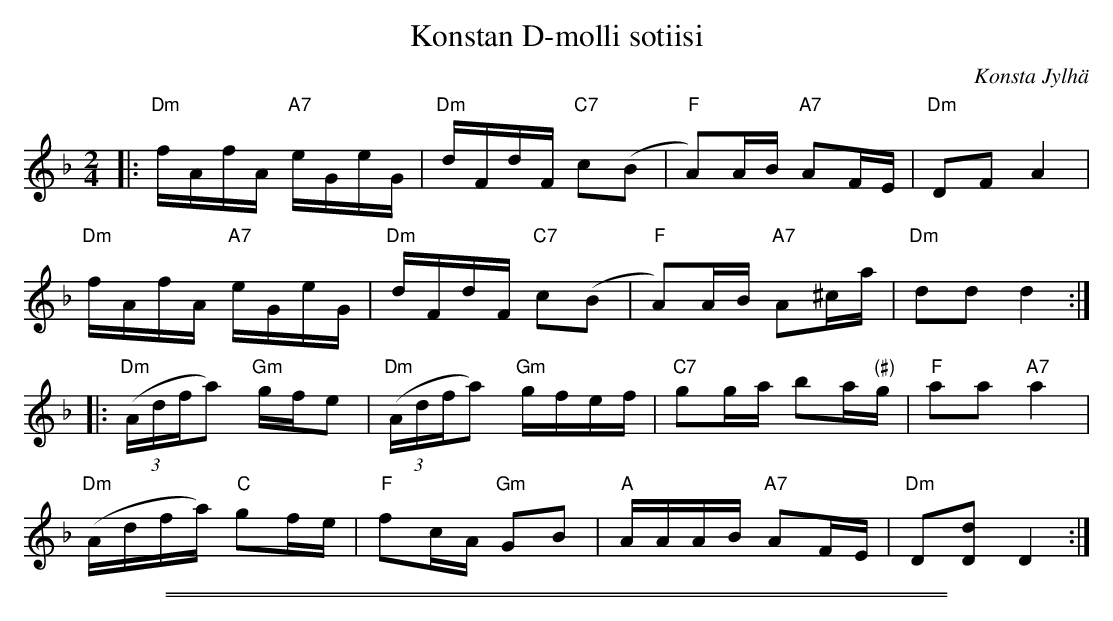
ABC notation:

X:1
T: Konstan D-molli sotiisi
C: Konsta Jylh\"a
M: 2/4
L: 1/16
K: Dm
|:\
"Dm"fAfA "A7"eGeG | "Dm"dFdF "C7"c2(B2 | "F"A2)AB "A7"A2FE | "Dm"D2F2 A4 |
"Dm"fAfA "A7"eGeG | "Dm"dFdF "C7"c2(B2 | "F"A2)AB "A7"A2^ca | "Dm"d2d2 d4 :|
|:\
"Dm"((3Adfa2) "Gm"gfe2 | "Dm"((3Adfa2) "Gm"gfef | "C7"g2ga b2a"(#)"g | "F"a2a2 "A7"a4 |
"Dm"(Adfa) "C"g2fe | "F"f2cA "Gm"G2B2 | "A"AAAB "A7"A2FE | "Dm"D2[d2D2] D4 :|
